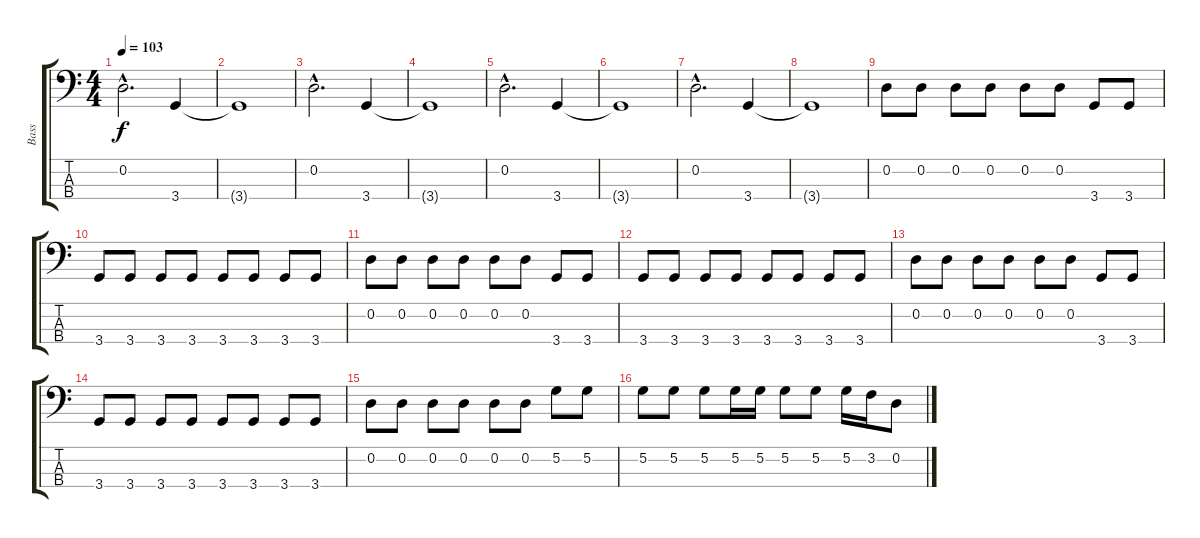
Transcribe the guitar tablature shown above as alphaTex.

\track ("Bass" "Bass") {instrument electricbassfinger}
\staff {score tabs}
\tuning (G2 D2 A1 E1) {hide}
\ts (4 4)
\tempo 103
\clef f4
\ks c
0.2{hac}.2{d dy f} 3.4.4 |
3.4{t}.1 |
0.2{hac}.2{d} 3.4.4 |
3.4{t}.1 |
0.2{hac}.2{d} 3.4.4 |
3.4{t}.1 |
0.2{hac}.2{d} 3.4.4 |
3.4{t}.1 |
0.2.8 0.2.8 0.2.8 0.2.8 0.2.8 0.2.8 3.4.8 3.4.8 |
3.4.8 3.4.8 3.4.8 3.4.8 3.4.8 3.4.8 3.4.8 3.4.8 |
0.2.8 0.2.8 0.2.8 0.2.8 0.2.8 0.2.8 3.4.8 3.4.8 |
3.4.8 3.4.8 3.4.8 3.4.8 3.4.8 3.4.8 3.4.8 3.4.8 |
0.2.8 0.2.8 0.2.8 0.2.8 0.2.8 0.2.8 3.4.8 3.4.8 |
3.4.8 3.4.8 3.4.8 3.4.8 3.4.8 3.4.8 3.4.8 3.4.8 |
0.2.8 0.2.8 0.2.8 0.2.8 0.2.8 0.2.8 5.2.8 5.2.8 |
5.2.8 5.2.8 5.2.8 5.2.16 5.2.16 5.2.8 5.2.8 5.2.16 3.2.16 0.2.8
